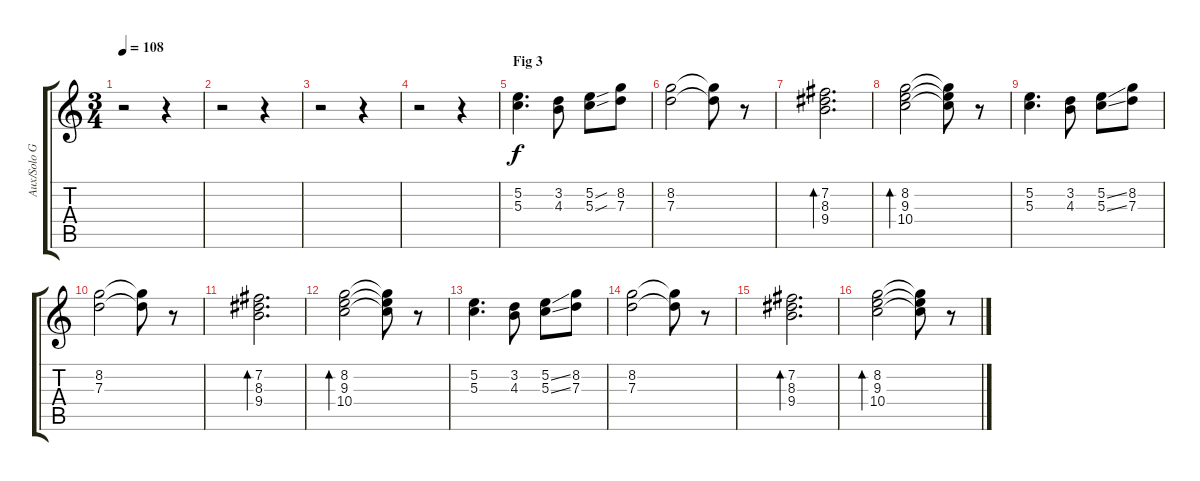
\track ("Aux/Solo Gtr2" "Aux/Solo G") {instrument overdrivenguitar}
\staff {score tabs}
\tuning (E4 B3 G3 D3 A2 E2) {hide}
\ts (3 4)
\tempo 108
\clef g2
\ks c
r.2{dy f} r.4 |
r.2 r.4 |
r.2 r.4 |
r.2 r.4 |
\section ("" "Fig 3")
(5.2 5.3).4{d} (3.2 4.3).8 (5.2{sou} 5.3{sou}).8 (8.2 7.3).8 |
(8.2 7.3).2 (8.2{t} 7.3{t}).8 r.8 |
(7.2 8.3 9.4).2{d bd 120} |
(8.2 9.3 10.4).2{bd 120} (8.2{t} 9.3{t} 10.4{t}).8 r.8 |
(5.2 5.3).4{d} (3.2 4.3).8 (5.2{ss} 5.3{ss}).8 (8.2 7.3).8 |
(8.2 7.3).2 (8.2{t} 7.3{t}).8 r.8 |
(7.2 8.3 9.4).2{d bd 120} |
(8.2 9.3 10.4).2{bd 120} (8.2{t} 9.3{t} 10.4{t}).8 r.8 |
(5.2 5.3).4{d} (3.2 4.3).8 (5.2{ss} 5.3{ss}).8 (8.2 7.3).8 |
(8.2 7.3).2 (8.2{t} 7.3{t}).8 r.8 |
(7.2 8.3 9.4).2{d bd 120} |
(8.2 9.3 10.4).2{bd 120} (8.2{t} 9.3{t} 10.4{t}).8 r.8
